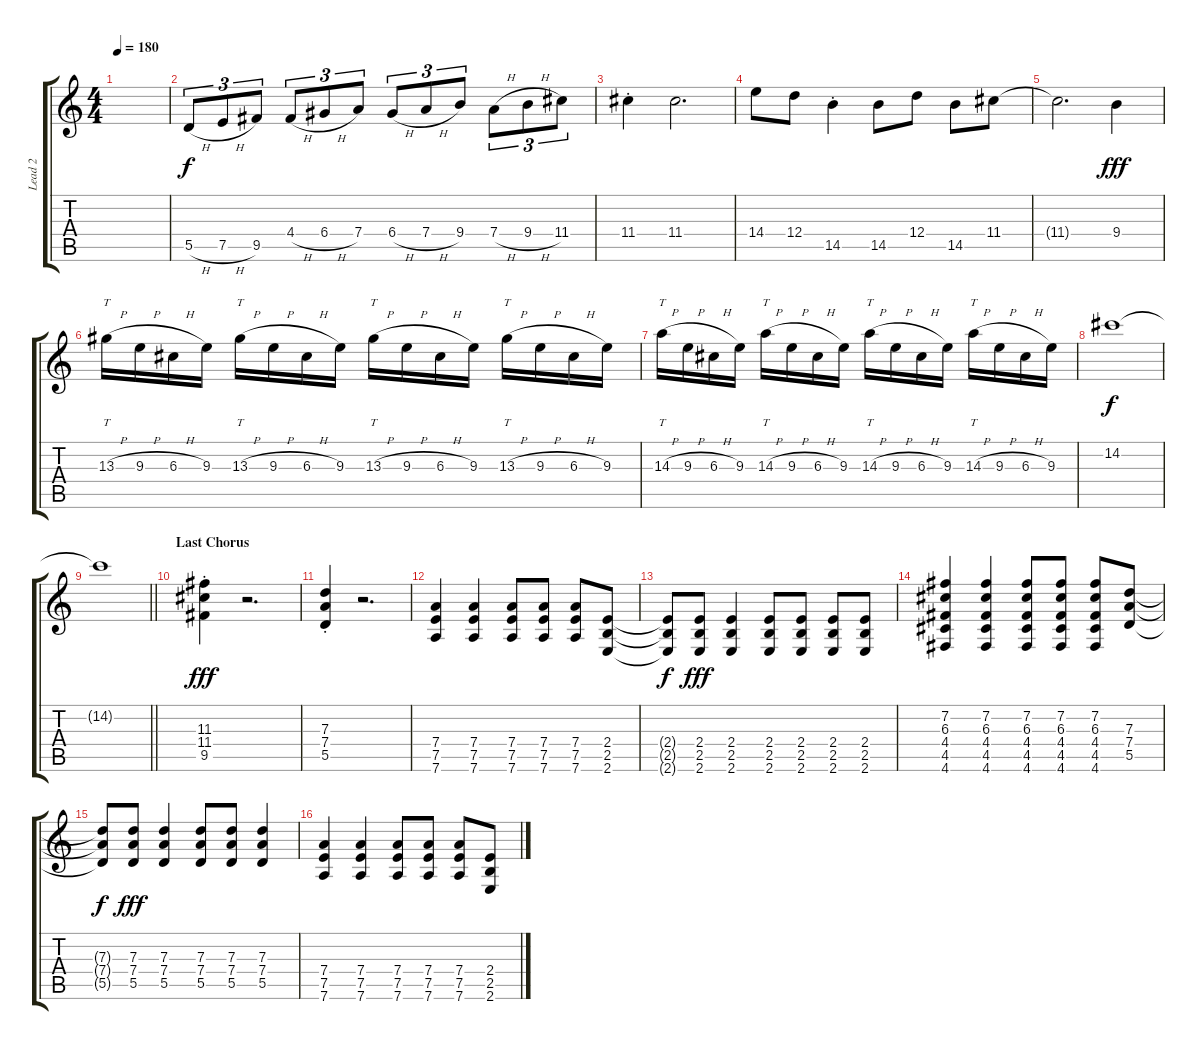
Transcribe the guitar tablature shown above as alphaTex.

\track ("Lead 2" "Lead 2") {instrument overdrivenguitar}
\staff {score tabs}
\tuning (E4 B3 G3 D3 A2 D2) {hide}
\ts (4 4)
\tempo 180
\clef g2
\ks c
|
5.5{h}.8{tu (3 2)} 7.5{h}.8{tu (3 2)} 9.5.8{tu (3 2)} 4.4{h}.8{tu (3 2)} 6.4{h}.8{tu (3 2)} 7.4.8{tu (3 2)} 6.4{h}.8{tu (3 2)} 7.4{h}.8{tu (3 2)} 9.4.8{tu (3 2)} 7.4{h}.8{tu (3 2)} 9.4{h}.8{tu (3 2)} 11.4.8{tu (3 2)} |
11.4{st}.4 11.4.2{d} |
14.4.8 12.4.8 14.5{st}.4 14.5.8 12.4.8 14.5.8 11.4.8 |
11.4{t}.2{d dy f} 9.4.4{dy fff} |
13.3{h}.16{tt} 9.3{h}.16 6.3{h}.16 9.3.16 13.3{h}.16{tt} 9.3{h}.16 6.3{h}.16 9.3.16 13.3{h}.16{tt} 9.3{h}.16 6.3{h}.16 9.3.16 13.3{h}.16{tt} 9.3{h}.16 6.3{h}.16 9.3.16 |
14.3{h}.16{tt} 9.3{h}.16 6.3{h}.16 9.3.16 14.3{h}.16{tt} 9.3{h}.16 6.3{h}.16 9.3.16 14.3{h}.16{tt} 9.3{h}.16 6.3{h}.16 9.3.16 14.3{h}.16{tt} 9.3{h}.16 6.3{h}.16 9.3.16 |
14.2.1{dy f} |
\barLineRight lightlight
14.2{t}.1 |
\section ("" "Last Chorus")
(11.3{st} 11.4 9.5).4{dy fff} r.2{d} |
(7.3 7.4 5.5{st}).4 r.2{d} |
(7.4 7.5 7.6).4 (7.4 7.5 7.6).4 (7.4 7.5 7.6).8 (7.4 7.5 7.6).8 (7.4 7.5 7.6).8 (2.4 2.5 2.6).8 |
(2.4{t} 2.5{t} 2.6{t}).8{dy f} (2.4 2.5 2.6).8{dy fff} (2.4 2.5 2.6).4 (2.4 2.5 2.6).8 (2.4 2.5 2.6).8 (2.4 2.5 2.6).8 (2.4 2.5 2.6).8 |
(7.2 6.3 4.4 4.5 4.6).4 (7.2 6.3 4.4 4.5 4.6).4 (7.2 6.3 4.4 4.5 4.6).8 (7.2 6.3 4.4 4.5 4.6).8 (7.2 6.3 4.4 4.5 4.6).8 (7.3 7.4 5.5).8 |
(7.3{t} 7.4{t} 5.5{t}).8{dy f} (7.3 7.4 5.5).8{dy fff} (7.3 7.4 5.5).4 (7.3 7.4 5.5).8 (7.3 7.4 5.5).8 (7.3 7.4 5.5).4 |
(7.4 7.5 7.6).4 (7.4 7.5 7.6).4 (7.4 7.5 7.6).8 (7.4 7.5 7.6).8 (7.4 7.5 7.6).8 (2.4 2.5 2.6).8
